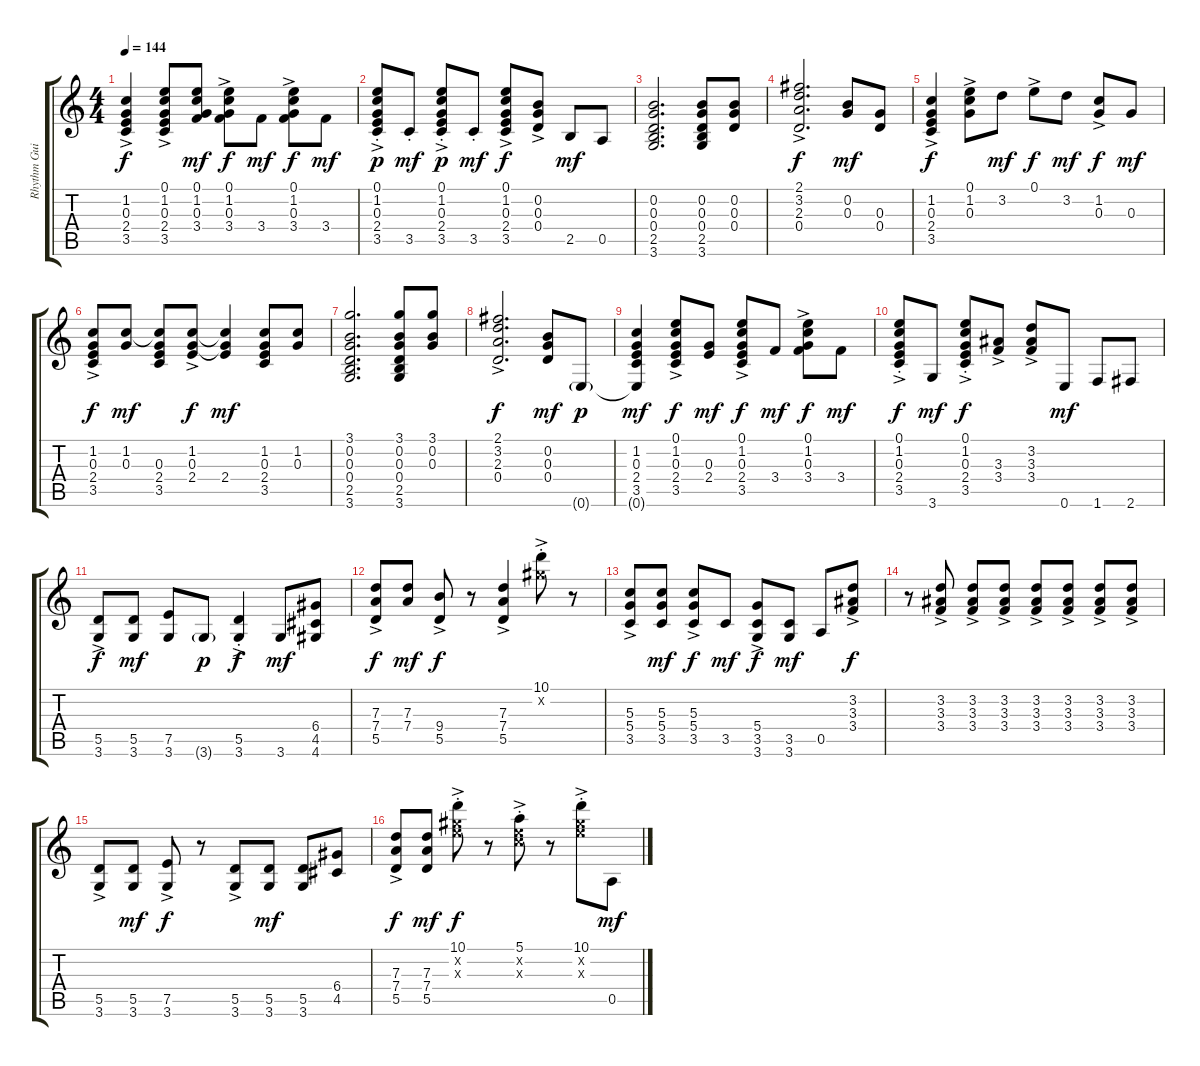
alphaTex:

\track ("Rhythm Guitar" "Rhythm Gui") {instrument distortionguitar}
\staff {score tabs}
\tuning (E4 B3 G3 D3 A2 E2) {hide}
\ts (4 4)
\tempo 144
\clef g2
\ks c
(1.2{ac} 0.3{ac} 2.4{ac} 3.5{ac}).4{dy f} (0.1{ac} 1.2{ac} 0.3{ac} 2.4{ac} 3.5{ac}).8 (0.1 1.2 0.3 3.4).8{dy mf} (0.1{ac} 1.2{ac} 0.3{ac} 3.4{ac}).8{dy f} 3.4.8{dy mf} (0.1{ac} 1.2{ac} 0.3{ac} 3.4{ac}).8{dy f} 3.4.8{dy mf} |
(0.1{st} 1.2{ac st} 0.3{ac st} 2.4{ac st} 3.5{st}).8{dy p} 3.5{st}.8{dy mf} (0.1{ac st} 1.2{ac st} 0.3{ac st} 2.4{ac st} 3.5{st}).8{dy p} 3.5{st}.8{dy mf} (0.1{ac} 1.2{ac} 0.3{ac} 2.4{ac} 3.5{ac}).8{dy f} (0.2{ac} 0.3{ac} 0.4{ac}).8 2.5.8{dy mf} 0.5.8 |
(0.2 0.3 0.4 2.5 3.6).2{d} (0.2 0.3 0.4 2.5 3.6).8 (0.2 0.3 0.4).8 |
(2.1{ac} 3.2{ac} 2.3{ac} 0.4{ac}).2{d dy f} (0.2 0.3).8{dy mf} (0.3 0.4).8 |
(1.2{ac} 0.3{ac} 2.4{ac} 3.5{ac}).4{dy f} (0.1{ac} 1.2{ac} 0.3{ac}).8 3.2.8{dy mf} 0.1{ac}.8{dy f} 3.2.8{dy mf} (1.2{ac} 0.3{ac}).8{dy f} 0.3.8{dy mf} |
(1.2{ac} 0.3{ac} 2.4{ac} 3.5{ac}).8{dy f} (1.2 0.3).8{dy mf} (1.2{t} 0.3 2.4 3.5).8 (1.2{ac} 0.3{ac} 2.4{ac}).8{dy f} (1.2{t} 0.3{t} 2.4).4{dy mf} (1.2 0.3 2.4 3.5).8 (1.2 0.3).8 |
(3.1 0.2 0.3 0.4 2.5 3.6).2{d} (3.1 0.2 0.3 0.4 2.5 3.6).8 (3.1 0.2 0.3).8 |
(2.1{ac} 3.2{ac} 2.3{ac} 0.4{ac}).2{d dy f} (0.2 0.3 0.4).8{dy mf} 0.6{g}.8{dy p} |
(1.2 0.3 2.4 3.5 0.6{t}).4{dy mf} (0.1{ac} 1.2{ac} 0.3{ac} 2.4{ac} 3.5{ac}).8{dy f} (0.3 2.4).8{dy mf} (0.1{ac} 1.2{ac} 0.3{ac} 2.4{ac} 3.5{ac}).8{dy f} 3.4.8{dy mf} (0.1{ac} 1.2{ac} 0.3{ac} 3.4{ac}).8{dy f} 3.4.8{dy mf} |
(0.1{ac st} 1.2{ac st} 0.3{ac st} 2.4{ac st} 3.5{ac st}).8{dy f} 3.6.8{dy mf} (0.1{ac st} 1.2{ac st} 0.3{ac st} 2.4{ac st} 3.5{ac st}).8{dy f} (3.3{ac} 3.4{ac}).8 (3.2{ac} 3.3{ac} 3.4{ac}).8 0.6.8{dy mf} 1.6.8 2.6.8 |
(5.5{ac} 3.6{ac}).8{dy f} (5.5 3.6).8{dy mf} (7.5 3.6).8 3.6{g}.8{dy p} (5.5{ac st} 3.6{ac st}).4{dy f} 3.6.8{dy mf} (6.4 4.5 4.6).8 |
(7.3{ac} 7.4{ac} 5.5{ac}).8{dy f} (7.3 7.4).8{dy mf} (9.4{ac} 5.5{ac}).8{dy f} r.8 (7.3{ac} 7.4{ac} 5.5{ac}).4 (10.1{ac st} 9.2{ac st x}).8 r.8 |
(5.3{ac} 5.4{ac} 3.5{ac}).8 (5.3 5.4 3.5).8{dy mf} (5.3{ac} 5.4{ac} 3.5{ac}).8{dy f} 3.5.8{dy mf} (5.4{ac} 3.5{ac} 3.6{ac}).8{dy f} (3.5 3.6).8{dy mf} 0.5.8 (3.2{ac} 3.3{ac} 3.4{ac}).8{dy f} |
r.8 (3.2{ac} 3.3{ac} 3.4{ac}).8 (3.2{ac} 3.3{ac} 3.4{ac}).8 (3.2{ac} 3.3{ac} 3.4{ac}).8 (3.2{ac} 3.3{ac} 3.4{ac}).8 (3.2{ac} 3.3{ac} 3.4{ac}).8 (3.2{ac} 3.3{ac} 3.4{ac}).8 (3.2{ac} 3.3{ac} 3.4{ac}).8 |
(5.5{ac} 3.6{ac}).8 (5.5 3.6).8{dy mf} (7.5{ac} 3.6{ac}).8{dy f} r.8 (5.5{ac} 3.6{ac}).8 (5.5 3.6).8{dy mf} (5.5 3.6).8 (6.4 4.5).8 |
(7.3{ac} 7.4{ac} 5.5{ac}).8{dy f} (7.3 7.4 5.5).8{dy mf} (10.1{ac st} 9.2{ac st x} 9.3{ac st x}).8{dy f} r.8 (5.1{ac st} 5.2{ac st x} 5.3{ac st x}).8 r.8 (10.1{ac st} 9.2{ac st x} 9.3{ac st x}).8 0.5.8{dy mf}
